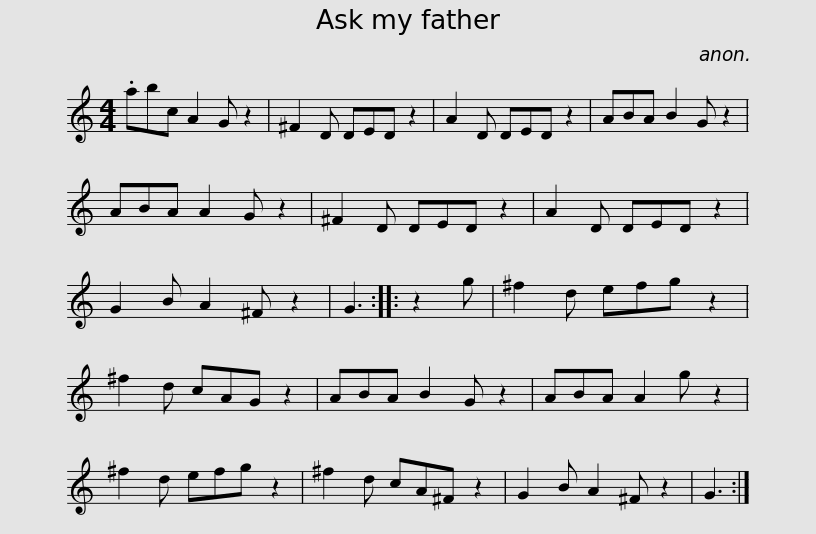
X:1
L:1/8
M:4/4
I:linebreak $
K:C
V:1 treble
V:1
 .abc A2 G z2 | ^F2 D DED z2 | A2 D DED z2 | ABA B2 G z2 | ABA A2 G z2 | %5
 ^F2 D DED z2 |$ A2 D DED z2 | G2 B A2 ^F z2 | G3 :: z2 g | %10
 ^f2 d efg z2 | ^f2 d cAG z2 | ABA B2 G z2 | ABA A2 g z2 |$ ^f2 d efg z2 | %15
 ^f2 d cA^F z2 | G2 B A2 ^F z2 | G3 :| %18
